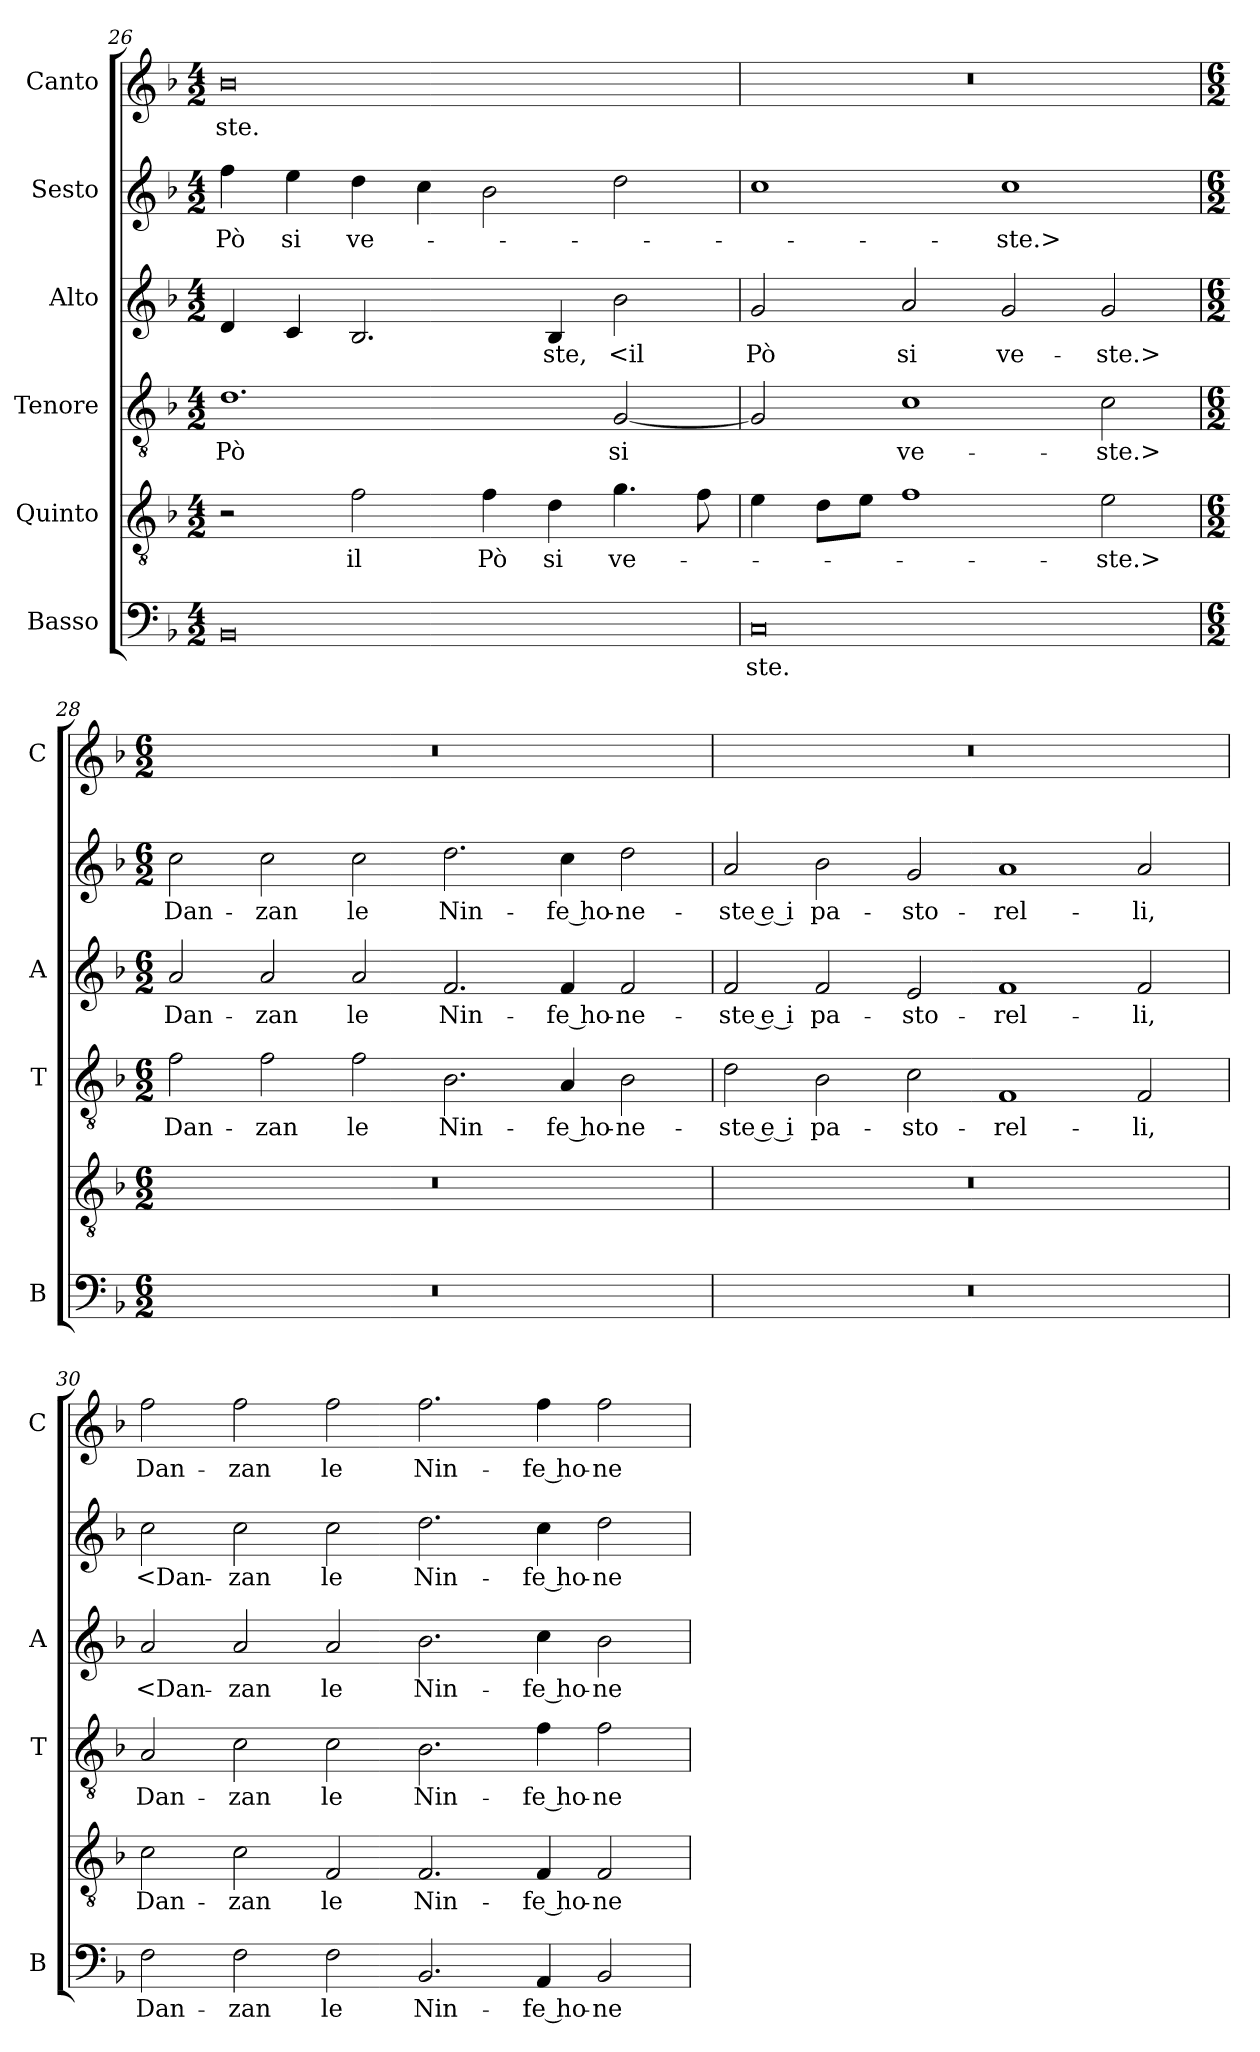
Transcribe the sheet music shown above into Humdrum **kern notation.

**kern	**text	**kern	**text	**kern	**text	**kern	**text	**kern	**text	**kern	**text
*part6	*part6	*part5	*part5	*part4	*part4	*part3	*part3	*part2	*part2	*part1	*part1
*staff6	*staff6	*staff5	*staff5	*staff4	*staff4	*staff3	*staff3	*staff2	*staff2	*staff1	*staff1
*I"Basso	*	*I"Quinto	*	*I"Tenore	*	*I"Alto	*	*I"Sesto	*	*I"Canto	*
*I'B	*	*	*	*I'T	*	*I'A	*	*	*	*I'C	*
*clefF4	*	*clefGv2	*	*clefGv2	*	*clefG2	*	*clefG2	*	*clefG2	*
*k[b-]	*	*k[b-]	*	*k[b-]	*	*k[b-]	*	*k[b-]	*	*k[b-]	*
*F:	*	*F:	*	*F:	*	*F:	*	*F:	*	*F:	*
*M4/2	*	*M4/2	*	*M4/2	*	*M4/2	*	*M4/2	*	*M4/2	*
=26	=26	=26	=26	=26	=26	=26	=26	=26	=26	=26	=26
0BB-	.	2r	.	1.d	Pò	4d	.	4ff	Pò	0b-	-ste.
.	.	.	.	.	.	4c	.	4ee	si	.	.
.	.	2f	il	.	.	2.B-	.	4dd	ve-	.	.
.	.	.	.	.	.	.	.	4cc	.	.	.
.	.	4f	Pò	.	.	.	.	2b-	.	.	.
.	.	4d	si	.	.	4B-	-ste,	.	.	.	.
.	.	4.g	ve-	[2G	si	2b-	<il	2dd	.	.	.
.	.	8f	.	.	.	.	.	.	.	.	.
=27	=27	=27	=27	=27	=27	=27	=27	=27	=27	=27	=27
0C	-ste.	4e	.	2G]	.	2g	Pò	1cc	.	0r	.
.	.	8dL	.	.	.	.	.	.	.	.	.
.	.	8eJ	.	.	.	.	.	.	.	.	.
.	.	1f	.	1c	ve-	2a	si	.	.	.	.
.	.	.	.	.	.	2g	ve-	1cc	-ste.>	.	.
.	.	2e	-ste.>	2c	-ste.>	2g	-ste.>	.	.	.	.
=28	=28	=28	=28	=28	=28	=28	=28	=28	=28	=28	=28
*M6/2	*	*M6/2	*	*M6/2	*	*M6/2	*	*M6/2	*	*M6/2	*
1%3r	.	1%3r	.	2f	Dan-	2a	Dan-	2cc	Dan-	1%3r	.
.	.	.	.	2f	-zan	2a	-zan	2cc	-zan	.	.
.	.	.	.	2f	le	2a	le	2cc	le	.	.
.	.	.	.	2.B-	Nin-	2.f	Nin-	2.dd	Nin-	.	.
.	.	.	.	4A	-fe ho-	4f	-fe ho-	4cc	-fe ho-	.	.
.	.	.	.	2B-	-ne-	2f	-ne-	2dd	-ne-	.	.
=29	=29	=29	=29	=29	=29	=29	=29	=29	=29	=29	=29
1%3r	.	1%3r	.	2d	-ste e i	2f	-ste e i	2a	-ste e i	1%3r	.
.	.	.	.	2B-	pa-	2f	pa-	2b-	pa-	.	.
.	.	.	.	2c	-sto-	2e	-sto-	2g	-sto-	.	.
.	.	.	.	1F	-rel-	1f	-rel-	1a	-rel-	.	.
.	.	.	.	2F	-li,	2f	-li,	2a	-li,	.	.
=30	=30	=30	=30	=30	=30	=30	=30	=30	=30	=30	=30
2F	Dan-	2c	Dan-	2A	Dan-	2a	<Dan-	2cc	<Dan-	2ff	Dan-
2F	-zan	2c	-zan	2c	-zan	2a	-zan	2cc	-zan	2ff	-zan
2F	le	2F	le	2c	le	2a	le	2cc	le	2ff	le
2.BB-	Nin-	2.F	Nin-	2.B-	Nin-	2.b-	Nin-	2.dd	Nin-	2.ff	Nin-
4AA	-fe ho-	4F	-fe ho-	4f	-fe ho-	4cc	-fe ho-	4cc	-fe ho-	4ff	-fe ho-
2BB-	-ne-	2F	-ne-	2f	-ne-	2b-	-ne-	2dd	-ne-	2ff	-ne-
=	=	=	=	=	=	=	=	=	=	=	=
*-	*-	*-	*-	*-	*-	*-	*-	*-	*-	*-	*-
